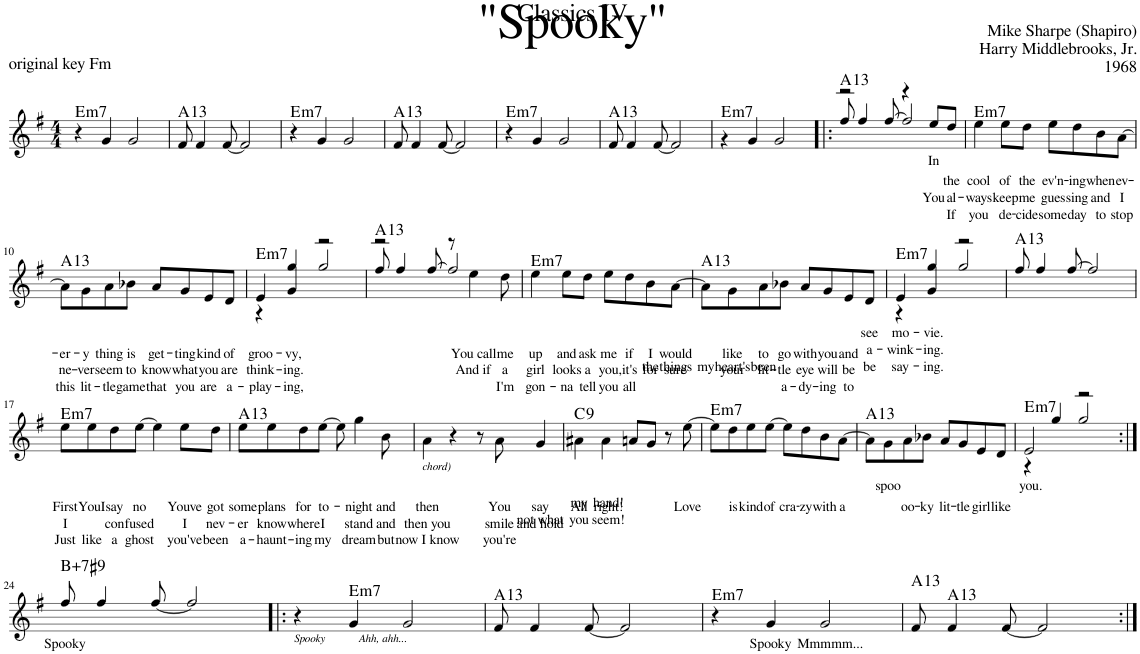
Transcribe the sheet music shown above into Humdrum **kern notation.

**kern	**text	**text	**text	**harte
*part1	*part1	*part1	*part1	*part1
*staff1	*staff1	*staff1	*staff1	*
*I"Trumpet	*	*	*	*
*I'Tpt	*	*	*	*
*clefG2	*	*	*	*
*Trd1c2	*	*	*	*
*k[f#]	*	*	*	*
*M4/4	*	*	*	*
=1	=1	=1	=1	=1
!	!	!	!	!LO:H:kt=m7
4r	.	.	.	E:min7
4g/	.	.	.	.
2g/	.	.	.	.
=2	=2	=2	=2	=2
!	!	!	!	!LO:H:kt=13
8f#/	.	.	.	A:9(11,13)
4f#/	.	.	.	.
[8f#/	.	.	.	.
2f#/]	.	.	.	.
=3	=3	=3	=3	=3
!	!	!	!	!LO:H:kt=m7
4r	.	.	.	E:min7
4g/	.	.	.	.
2g/	.	.	.	.
=4	=4	=4	=4	=4
!	!	!	!	!LO:H:kt=13
8f#/	.	.	.	A:9(11,13)
4f#/	.	.	.	.
[8f#/	.	.	.	.
2f#/]	.	.	.	.
=5	=5	=5	=5	=5
!	!	!	!	!LO:H:kt=m7
4r	.	.	.	E:min7
4g/	.	.	.	.
2g/	.	.	.	.
=6	=6	=6	=6	=6
!	!	!	!	!LO:H:kt=13
8f#/	.	.	.	A:9(11,13)
4f#/	.	.	.	.
[8f#/	.	.	.	.
2f#/]	.	.	.	.
=7	=7	=7	=7	=7
*^	*	*	*	*
!	!	!	!	!	!LO:H:kt=m7
1ryy	4r	.	.	.	E:min7
.	4g/	.	.	.	.
.	2g/	.	.	.	.
=8!|:	=8!|:	=8!|:	=8!|:	=8!|:	=8!|:
!	!	!	!	!	!LO:H:kt=13
2r	8ff#/	.	.	.	A:9(11,13)
.	4ff#/	.	.	.	.
.	[8ff#/	.	.	.	.
4r	2ff#/]	.	.	.	.
!	!	!LO:LY:b	!LO:LY:b	!	!
8ee/L	.	In	You	.	.
!	!	!LO:LY:b	!LO:LY:b	!LO:LY:b	!
8dd/J	.	the	al-	If	.
*v	*v	*	*	*	*
=9	=9	=9	=9	=9
!	!LO:LY:b	!LO:LY:b	!LO:LY:b	!LO:H:kt=m7
4ee\	cool	-ways	you	E:min7
!	!LO:LY:b	!LO:LY:b	!LO:LY:b	!
8ee\L	of	keep	de-	.
!	!LO:LY:b	!LO:LY:b	!LO:LY:b	!
8dd\J	the	me	-cide	.
!	!LO:LY:b	!LO:LY:b	!LO:LY:b	!
8ee\L	ev'n-	gues-	some	.
!	!LO:LY:b	!LO:LY:b	!LO:LY:b	!
8dd\	-ing	-sing	day	.
!	!LO:LY:b	!LO:LY:b	!LO:LY:b	!
8b\	when	and	to	.
!	!LO:LY:b	!LO:LY:b	!LO:LY:b	!
[8a\J	ev-	I	stop	.
!!LO:LB:g=z
=10	=10	=10	=10	=10
!	!LO:LY:b	!LO:LY:b	!LO:LY:b	!LO:H:kt=13
8a\L]	-er-	ne-	this	A:9(11,13)
!	!LO:LY:b	!LO:LY:b	!LO:LY:b	!
8g\	-y	-ver	lit-	.
!	!LO:LY:b	!LO:LY:b	!LO:LY:b	!
8a\	thing	seem	-tle	.
!	!LO:LY:b	!LO:LY:b	!LO:LY:b	!
8b-X\J	is	to	game	.
!	!LO:LY:b	!LO:LY:b	!LO:LY:b	!
8a/L	get-	know	that	.
!	!LO:LY:b	!LO:LY:b	!LO:LY:b	!
8g/	-ting	what	you	.
!	!LO:LY:b	!LO:LY:b	!LO:LY:b	!
8e/	kind-	you	are	.
!	!LO:LY:b	!LO:LY:b	!LO:LY:b	!
8d/J	-of	are	a-	.
=11	=11	=11	=11	=11
!	!LO:LY:b	!LO:LY:b	!LO:LY:b	!LO:H:kt=m7
*^	*	*	*	*
4e/	4r	groo-	think-	-play-	E:min7
!	!	!LO:LY:b	!LO:LY:b	!LO:LY:b	!
4g/	4gg/	-vy,	-ing.	-ing,	.
2r	2gg/	.	.	.	.
=12	=12	=12	=12	=12	=12
!	!	!	!	!	!LO:H:kt=13
2r	8ff#/	.	.	.	A:9(11,13)
.	4ff#/	.	.	.	.
.	[8ff#/	.	.	.	.
8r	2ff#/]	.	.	.	.
!	!	!LO:LY:b	!LO:LY:b	!	!
4ee\	.	You call	And if	.	.
!	!	!LO:LY:b	!LO:LY:b	!LO:LY:b	!
8dd\	.	me	a	I'm	.
*v	*v	*	*	*	*
=13	=13	=13	=13	=13
!	!LO:LY:b	!LO:LY:b	!LO:LY:b	!LO:H:kt=m7
4ee\	up	girl	gon-	E:min7
!	!LO:LY:b	!LO:LY:b	!LO:LY:b	!
8ee\L	and	looks	-na	.
!	!LO:LY:b	!LO:LY:b	!LO:LY:b	!
8dd\J	ask	a	tell	.
!	!LO:LY:b	!LO:LY:b	!LO:LY:b	!
8ee\L	me	you,	you	.
!	!LO:LY:b	!LO:LY:b	!LO:LY:b	!
8dd\	if	it's	all	.
!	!LO:LY:b	!LO:LY:b	!LO:LY:b	!
8b\	I	for	the	.
!	!LO:LY:b	!LO:LY:b	!LO:LY:b	!
[8a\J	would	sure	things	.
=14	=14	=14	=14	=14
!	!	!	!LO:LY:b	!LO:H:kt=13
8a\L]	.	.	my	A:9(11,13)
!	!LO:LY:b	!LO:LY:b	!LO:LY:b	!
8g\	like	your	heart's	.
!	!LO:LY:b	!LO:LY:b	!LO:LY:b	!
8a\	to	lit-	been	.
!	!LO:LY:b	!LO:LY:b	!LO:LY:b	!
8b-X\J	go	-tle	a-	.
!	!LO:LY:b	!LO:LY:b	!LO:LY:b	!
8a/L	with	eye	-dy-	.
!	!LO:LY:b	!LO:LY:b	!LO:LY:b	!
8g/	you	will	-ing	.
!	!LO:LY:b	!LO:LY:b	!LO:LY:b	!
8e/	and	be	to	.
!	!LO:LY:b	!LO:LY:b	!LO:LY:b	!
8d/J	see	a-	be	.
=15	=15	=15	=15	=15
!	!LO:LY:b	!LO:LY:b	!LO:LY:b	!LO:H:kt=m7
*^	*	*	*	*
4e/	4r	mo-	-wink-	say-	E:min7
!	!	!LO:LY:b	!LO:LY:b	!LO:LY:b	!
4g/	4gg/	-vie.	-ing.	-ing.	.
2r	2gg/	.	.	.	.
=16	=16	=16	=16	=16	=16
!	!	!	!	!	!LO:H:kt=13
1ryy	8ff#/	.	.	.	A:9(11,13)
.	4ff#/	.	.	.	.
.	[8ff#/	.	.	.	.
.	2ff#/]	.	.	.	.
!!LO:LB:g=z	!!
=17	=17	=17	=17	=17	=17
!	!	!LO:LY:b	!LO:LY:b	!LO:LY:b	!LO:H:kt=m7
*v	*v	*	*	*	*
8ee\L	First	I	Just	E:min7
!	!LO:LY:b	!	!LO:LY:b	!
8ee\	YouI	.	like	.
!	!LO:LY:b	!LO:LY:b	!LO:LY:b	!
8dd\	say	con-	a	.
!	!LO:LY:b	!LO:LY:b	!LO:LY:b	!
[8ee\J	no	-fused	ghost	.
4ee\]	.	.	.	.
!	!LO:LY:b	!LO:LY:b	!LO:LY:b	!
8ee\L	Youve	I	you've	.
!	!LO:LY:b	!LO:LY:b	!LO:LY:b	!
8dd\J	got	nev-	been	.
=18	=18	=18	=18	=18
!	!LO:LY:b	!LO:LY:b	!LO:LY:b	!LO:H:kt=13
8ee\L	some	-er	a-	A:9(11,13)
!	!LO:LY:b	!LO:LY:b	!LO:LY:b	!
8ee\	plans	know	-haunt-	.
!	!LO:LY:b	!LO:LY:b	!LO:LY:b	!
8dd\	for	where	-ing	.
!	!LO:LY:b	!LO:LY:b	!LO:LY:b	!
[8ee\J	to-	I	my	.
8ee\]	.	.	.	.
!	!LO:LY:b	!LO:LY:b	!LO:LY:b	!
4gg\	-night	stand	dream	.
!	!LO:LY:b	!LO:LY:b	!LO:LY:b	!
8b\	and	and	but	.
=19	=19	=19	=19	=19
!LO:TX:b:i:t=chord)	!	!	!	!
!	!LO:LY:b	!LO:LY:b	!LO:LY:b	!
4a\	then	then you	now I know	.
4r	.	.	.	.
8r	.	.	.	.
!	!LO:LY:b	!LO:LY:b	!LO:LY:b	!
8a\	You	smile	you're	.
!	!LO:LY:b	!LO:LY:b	!LO:LY:b	!
4g/	say	and hold	not what	.
=20	=20	=20	=20	=20
!	!LO:LY:b	!LO:LY:b	!LO:LY:b	!LO:H:kt=9
4a#X\	All	my	you	C:9
!	!LO:LY:b	!LO:LY:b	!LO:LY:b	!
4a#\	right!	hand!	seem!	.
8an/L	.	.	.	.
8g/J	.	.	.	.
8r	.	.	.	.
!	!LO:LY:b	!	!	!
[8ee\	Love	.	.	.
=21	=21	=21	=21	=21
!	!	!	!	!LO:H:kt=m7
8ee\L]	.	.	.	E:min7
!	!LO:LY:b	!	!	!
8dd\	is	.	.	.
!	!LO:LY:b	!	!	!
8ee\	kind	.	.	.
!	!LO:LY:b	!	!	!
[8ee\J	of	.	.	.
!	!LO:LY:b	!	!	!
8ee\L]	cra-	.	.	.
!	!LO:LY:b	!	!	!
8dd\	-zy	.	.	.
!	!LO:LY:b	!	!	!
8b\	with	.	.	.
!	!LO:LY:b	!	!	!
[8a\J	a	.	.	.
=22	=22	=22	=22	=22
!	!	!	!	!LO:H:kt=13
8a\L]	.	.	.	A:9(11,13)
!	!LO:LY:b	!	!	!
8g\	spoo-	.	.	.
!	!LO:LY:b	!	!	!
8a\	-oo-	.	.	.
!	!LO:LY:b	!	!	!
8b-X\J	-ky	.	.	.
!	!LO:LY:b	!	!	!
8a/L	lit-	.	.	.
!	!LO:LY:b	!	!	!
8g/	-tle	.	.	.
!	!LO:LY:b	!	!	!
8e/	girl	.	.	.
!	!LO:LY:b	!	!	!
8d/J	like	.	.	.
=23	=23	=23	=23	=23
!	!LO:LY:b	!	!	!LO:H:kt=m7
*^	*	*	*	*
2e/	4r	you.	.	.	E:min7
.	4gg/	.	.	.	.
2r	2gg/	.	.	.	.
!!LO:LB:g=z	!!
=24:|!	=24:|!	=24:|!	=24:|!	=24:|!	=24:|!
!	!	!LO:LY:b	!	!	!LO:H:kt=7
*v	*v	*	*	*	*
8ff#/	Spooky	.	.	B:aug(b7,#9)
4ff#/	.	.	.	.
[8ff#/	.	.	.	.
2ff#/]	.	.	.	.
=25!|:	=25!|:	=25!|:	=25!|:	=25!|:
!LO:TX:b:i:t=Spooky            Ahh, ahh...	!	!	!	!
4r	.	.	.	.
!	!	!	!	!LO:H:kt=m7
4g/	.	.	.	E:min7
2g/	.	.	.	.
=26	=26	=26	=26	=26
!	!	!	!	!LO:H:kt=13
8f#/	.	.	.	A:9(11,13)
4f#/	.	.	.	.
[8f#/	.	.	.	.
2f#/]	.	.	.	.
=27	=27	=27	=27	=27
!	!	!	!	!LO:H:kt=m7
4r	.	.	.	E:min7
!	!LO:LY:b	!	!	!
4g/	Spooky	.	.	.
!	!LO:LY:b	!	!	!
2g/	Mmmmm...	.	.	.
=28	=28	=28	=28	=28
!	!	!	!	!LO:H:kt=13
8f#/	.	.	.	A:9(11,13)
!	!	!	!	!LO:H:kt=13
4f#/	.	.	.	A:9(11,13)
[8f#/	.	.	.	.
2f#/]	.	.	.	.
=:|!	=:|!	=:|!	=:|!	=:|!
*-	*-	*-	*-	*-
